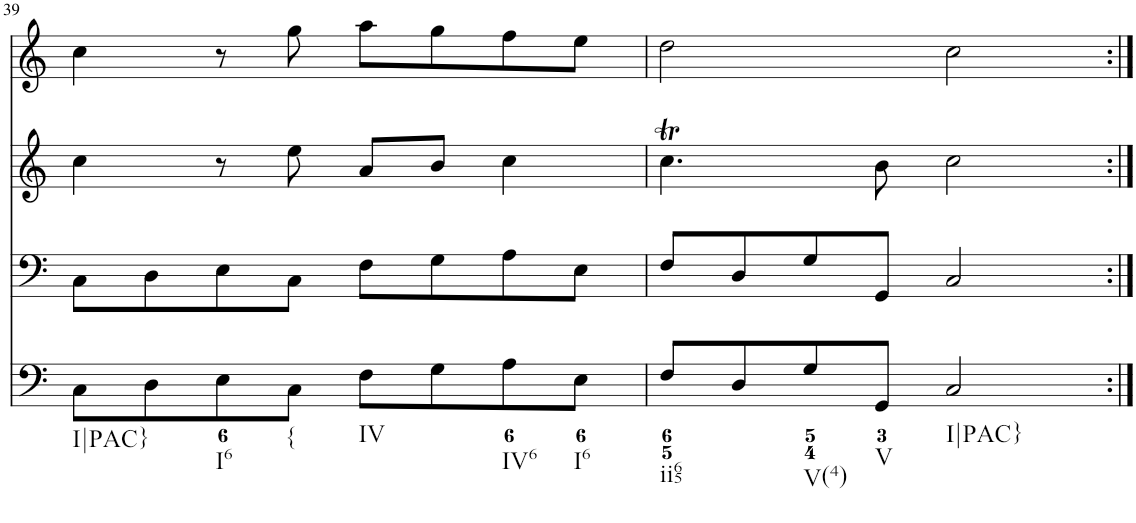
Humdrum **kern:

**kern	**kern	**kern	**kern
*part4	*part3	*part2	*part1
*staff4	*staff3	*staff2	*staff1
*I"Piano	*I"Piano	*I"Piano	*I"Piano
*I'Pno	*I'Pno	*I'Pno	*I'Pno
!!LO:PB:g=z
*clefF4	*clefF4	*clefG2	*clefG2
*k[]	*k[]	*k[]	*k[]
*M4/4	*M4/4	*M4/4	*M4/4
*met(c)	*met(c)	*met(c)	*met(c)
=39	=39	=39	=39
!LO:TX:b:t=I|PAC}	!	!	!
8C\L	8C\L	4cc\	4cc\
8D\	8D\	.	.
!LO:TX:b:t=I6	!	!	!
8E\	8E\	8r	8r
!LO:TX:b:t={	!	!	!
8C\J	8C\J	8ee\	8gg\
!LO:TX:b:t=IV	!	!	!
8F\L	8F\L	8a/L	8aa\L
8G\	8G\	8b/J	8gg\
!LO:TX:b:t=IV6	!	!	!
8A\	8A\	4cc\	8ff\
!LO:TX:b:t=I6	!	!	!
8E\J	8E\J	.	8ee\J
=40	=40	=40	=40
!LO:TX:b:t=ii65	!	!	!
8F/L	8F/L	4.ccT\	2dd\
8D/	8D/	.	.
!LO:TX:b:t=V(4)	!	!	!
8G/	8G/	.	.
!LO:TX:b:t=V	!	!	!
8GG/J	8GG/J	8b\	.
!LO:TX:b:t=I|PAC}	!	!	!
2C/	2C/	2cc\	2cc\
=:|!	=:|!	=:|!	=:|!
*-	*-	*-	*-
